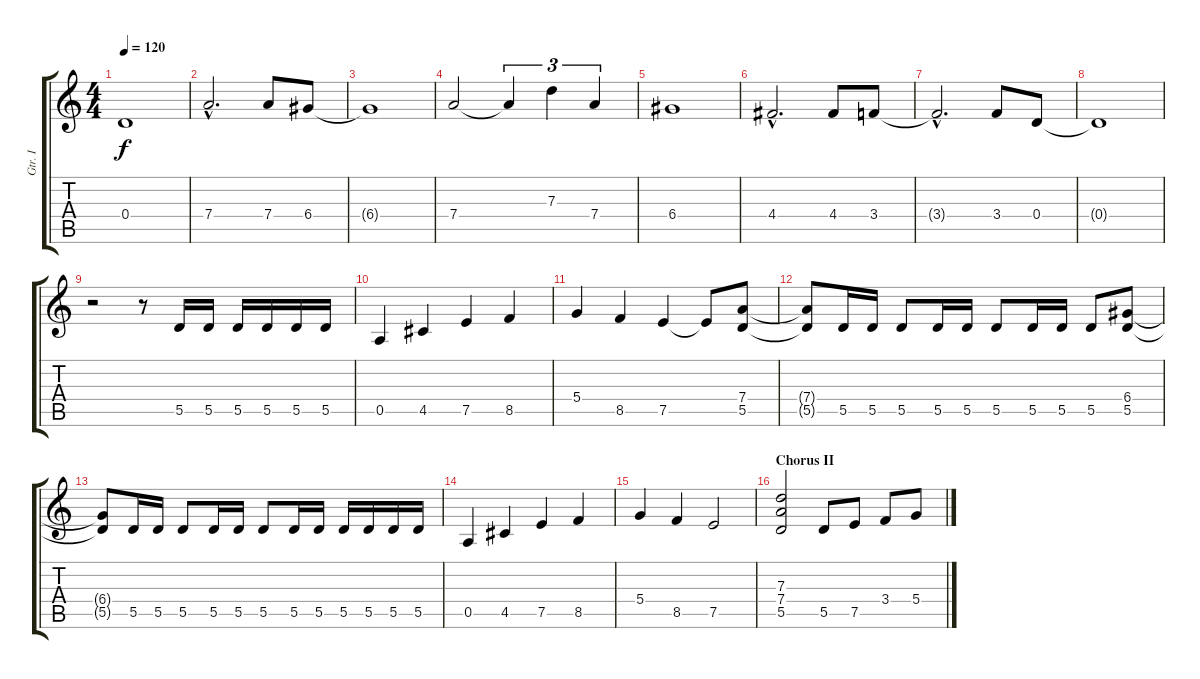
\track ("Gtr. I" "Gtr. I") {instrument distortionguitar}
\staff {score tabs}
\tuning (E4 B3 G3 D3 A2 E2) {hide}
\ts (4 4)
\tempo 120
\clef g2
\ks c
0.4{t}.1{dy f} |
7.4{hac}.2{d} 7.4.8 6.4.8 |
6.4{t}.1 |
7.4.2 7.4{t}.4{tu (3 2)} 7.3.4{tu (3 2)} 7.4.4{tu (3 2)} |
6.4.1 |
4.4{hac}.2{d} 4.4.8 3.4.8 |
3.4{hac t}.2{d} 3.4.8 0.4.8 |
0.4{t}.1 |
r.2 r.8 5.5.16 5.5.16 5.5.16 5.5.16 5.5.16 5.5.16 |
0.5.4 4.5.4 7.5.4 8.5.4 |
5.4.4 8.5.4 7.5.4 7.5{t}.8 (7.4 5.5).8 |
(7.4{t} 5.5{t}).8 5.5.16 5.5.16 5.5.8 5.5.16 5.5.16 5.5.8 5.5.16 5.5.16 5.5.8 (6.4 5.5).8 |
(6.4{t} 5.5{t}).8 5.5.16 5.5.16 5.5.8 5.5.16 5.5.16 5.5.8 5.5.16 5.5.16 5.5.16 5.5.16 5.5.16 5.5.16 |
0.5.4 4.5.4 7.5.4 8.5.4 |
5.4.4 8.5.4 7.5.2 |
\section ("" "Chorus II")
(7.3 7.4 5.5).2 5.5.8 7.5.8 3.4.8 5.4.8
